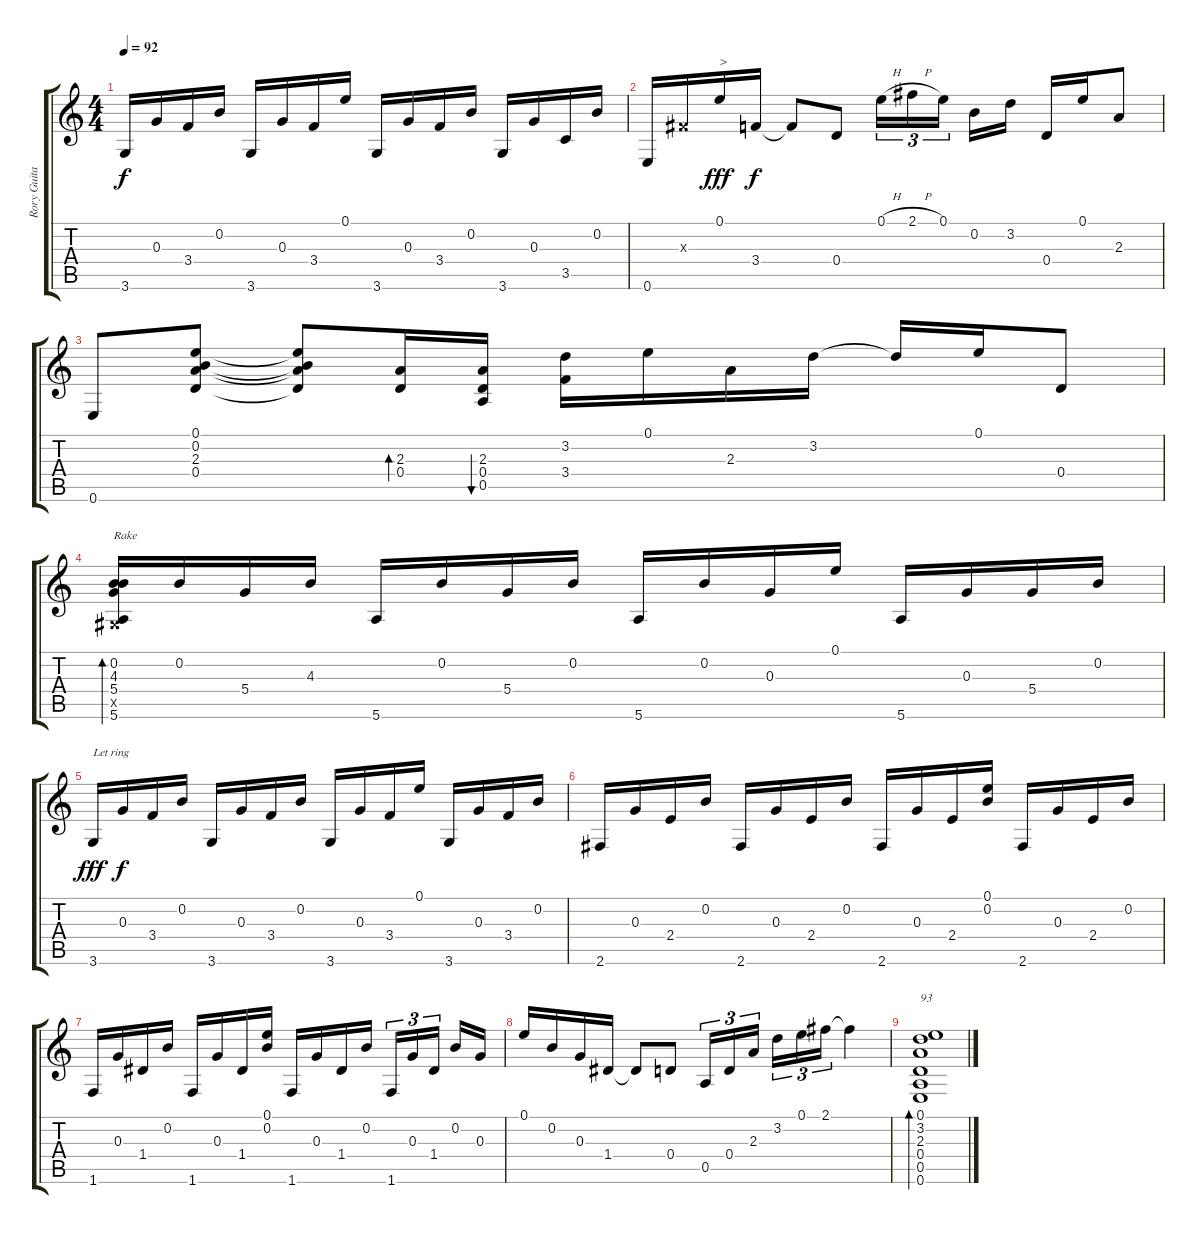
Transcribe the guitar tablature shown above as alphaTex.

\track ("Rory Guitar" "Rory Guita") {instrument acousticguitarsteel}
\staff {score tabs}
\tuning (E4 B3 G3 D3 A2 E2) {hide}
\ts (4 4)
\tempo 92
\clef g2
\ks c
3.6.16{dy f} 0.3.16 3.4.16 0.2.16 3.6.16 0.3.16 3.4.16 0.1.16 3.6.16 0.3.16 3.4.16 0.2.16 3.6.16 0.3.16 3.5.16 0.2.16 |
0.6.16 -1.3{x}.16 0.1.16{txt ">" dy fff} 3.4.16{dy f} 3.4{t}.8 0.4.8 0.1{h}.16{tu (3 2)} 2.1{h}.16{tu (3 2)} 0.1.16{tu (3 2)} 0.2.16 3.2.16 0.4.16 0.1.16 2.3.8 |
0.6.8 (0.1 0.2 2.3 0.4).8 (0.1{t} 0.2{t} 2.3{t} 0.4{t}).8 (2.3 0.4).16{bd 120} (2.3 0.4 0.5).16{bu 120} (3.2 3.4).16 0.1.16 2.3.16 3.2.16 3.2{t}.16 0.1.16 0.4.8 |
(0.2 4.3 5.4 -1.5{x} 5.6).16{bd 120 txt "Rake"} 0.2.16 5.4.16 4.3.16 5.6.16 0.2.16 5.4.16 0.2.16 5.6.16 0.2.16 0.3.16 0.1.16 5.6.16 0.3.16 5.4.16 0.2.16 |
3.6.16{txt "Let ring" dy fff} 0.3.16{dy f} 3.4.16 0.2.16 3.6.16 0.3.16 3.4.16 0.2.16 3.6.16 0.3.16 3.4.16 0.1.16 3.6.16 0.3.16 3.4.16 0.2.16 |
2.6.16 0.3.16 2.4.16 0.2.16 2.6.16 0.3.16 2.4.16 0.2.16 2.6.16 0.3.16 2.4.16 (0.1 0.2).16 2.6.16 0.3.16 2.4.16 0.2.16 |
1.6.16 0.3.16 1.4.16 0.2.16 1.6.16 0.3.16 1.4.16 (0.1 0.2).16 1.6.16 0.3.16 1.4.16 0.2.16 1.6.16{tu (3 2)} 0.3.16{tu (3 2)} 1.4.16{tu (3 2)} 0.2.16 0.3.16 |
0.1.16 0.2.16 0.3.16 1.4.16 1.4{t}.8 0.4.8 0.5.16{tu (3 2)} 0.4.16{tu (3 2)} 2.3.16{tu (3 2)} 3.2.16{tu (3 2)} 0.1.16{tu (3 2)} 2.1.16{tu (3 2)} 2.1{t}.4 |
(0.1 3.2 2.3 0.4 0.5 0.6).1{bd 480 txt "93"}
